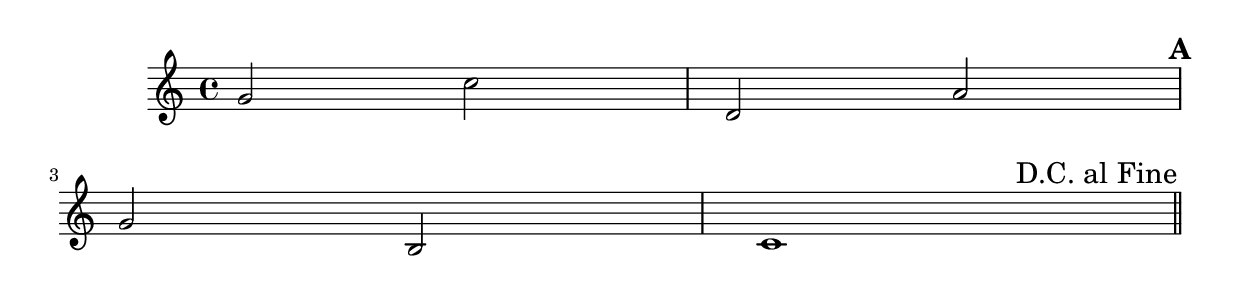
%% http://lsr.di.unimi.it/LSR/Item?id=432
%% see also http://lilypond.org/doc/v2.18/Documentation/notation/writing-text
%% see also http://lsr.di.unimi.it/LSR/Item?id=636

\relative c'' {  
  \override Score.RehearsalMark.break-visibility = #begin-of-line-invisible
  g2 c
  d,2 a'
  \mark \default
  \break
  g2 b,
  c1 \bar "||"
  \override Score.RehearsalMark.self-alignment-X = #RIGHT  
  \mark "D.C. al Fine"
}
